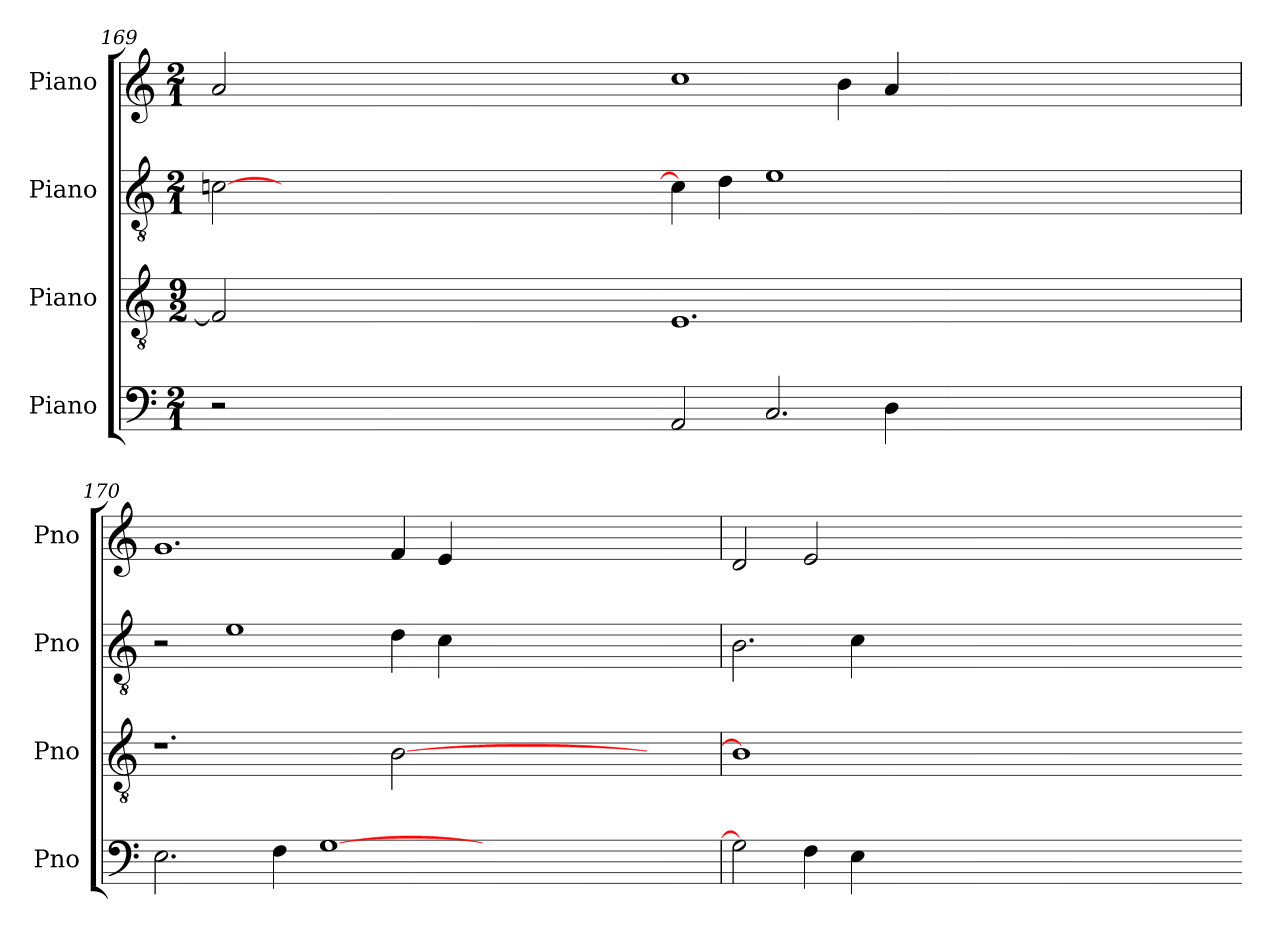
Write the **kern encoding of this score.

**kern	**kern	**kern	**kern
*part4	*part3	*part2	*part1
*staff4	*staff3	*staff2	*staff1
*I"Piano	*I"Piano	*I"Piano	*I"Piano
*I'Pno	*I'Pno	*I'Pno	*I'Pno
*clefF4	*clefGv2	*clefGv2	*clefG2
*k[]	*k[]	*k[]	*k[]
*M2/1	*M9/2	*M2/1	*M2/1
=169	=169	=169	=169
2r	2F/]	[2cn\	2a/
1.ryy	00ryy	1.ryy	1.ryy
0ryy	.	0ryy	0ryy
2ryy	.	2ryy	2ryy
!!LO:PB:g=z
=-	=-	=-	=-
2AA/	1.E	4c\]	1cc
.	.	4d\	.
2.C/	.	1e	.
.	.	.	4b\
4D\	.	.	4a/
2ryy	0.ryy	2ryy	2ryy
0ryy	.	0ryy	0ryy
2ryy	.	2ryy	2ryy
=170	=170	=170	=170
2.E\	1.r	2r	1.g
.	.	1e	.
4F\	.	.	.
[1G	.	.	.
.	[2B\	4d\	4f/
.	.	4c\	4e/
0ryy	0ryy	0ryy	0ryy
2ryy	2ryy	2ryy	2ryy
!!LO:LB:g=z
=171	=171	=171	=171
2G\]	1B]	2.B\	2d/
4F\	.	.	2e/
4E\	.	4c\	.
1ryy	2%7ryy	1ryy	1ryy
0ryy	.	0ryy	0ryy
2ryy	.	2ryy	2ryy
=-	=-	=-	=-
*-	*-	*-	*-
